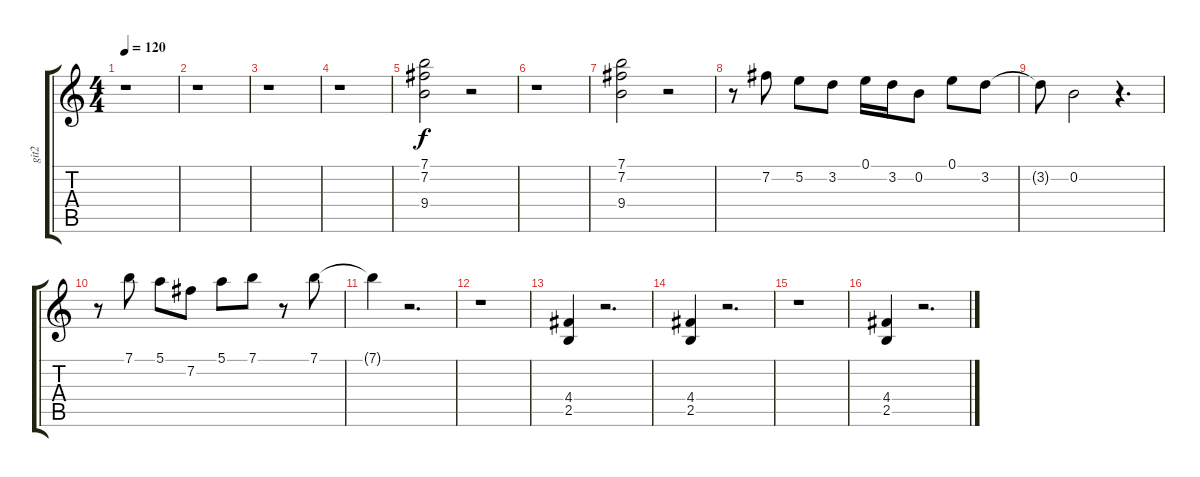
\track ("git2" "git2") {instrument distortionguitar}
\staff {score tabs}
\tuning (E4 B3 G3 D3 A2 E2) {hide}
\ts (4 4)
\tempo 120
\clef g2
\ks c
r.1{dy f} |
r.1 |
r.1 |
r.1 |
(7.1 7.2 9.4).2 r.2 |
r.1 |
(7.1 7.2 9.4).2 r.2 |
r.8 7.2.8 5.2.8 3.2.8 0.1.16 3.2.16 0.2.8 0.1.8 3.2.8 |
3.2{t}.8 0.2.2 r.4{d} |
r.8 7.1.8 5.1.8 7.2.8 5.1.8 7.1.8 r.8 7.1.8 |
7.1{t}.4 r.2{d} |
r.1 |
(4.4 2.5).4 r.2{d} |
(4.4 2.5).4 r.2{d} |
r.1 |
(4.4 2.5).4 r.2{d}
